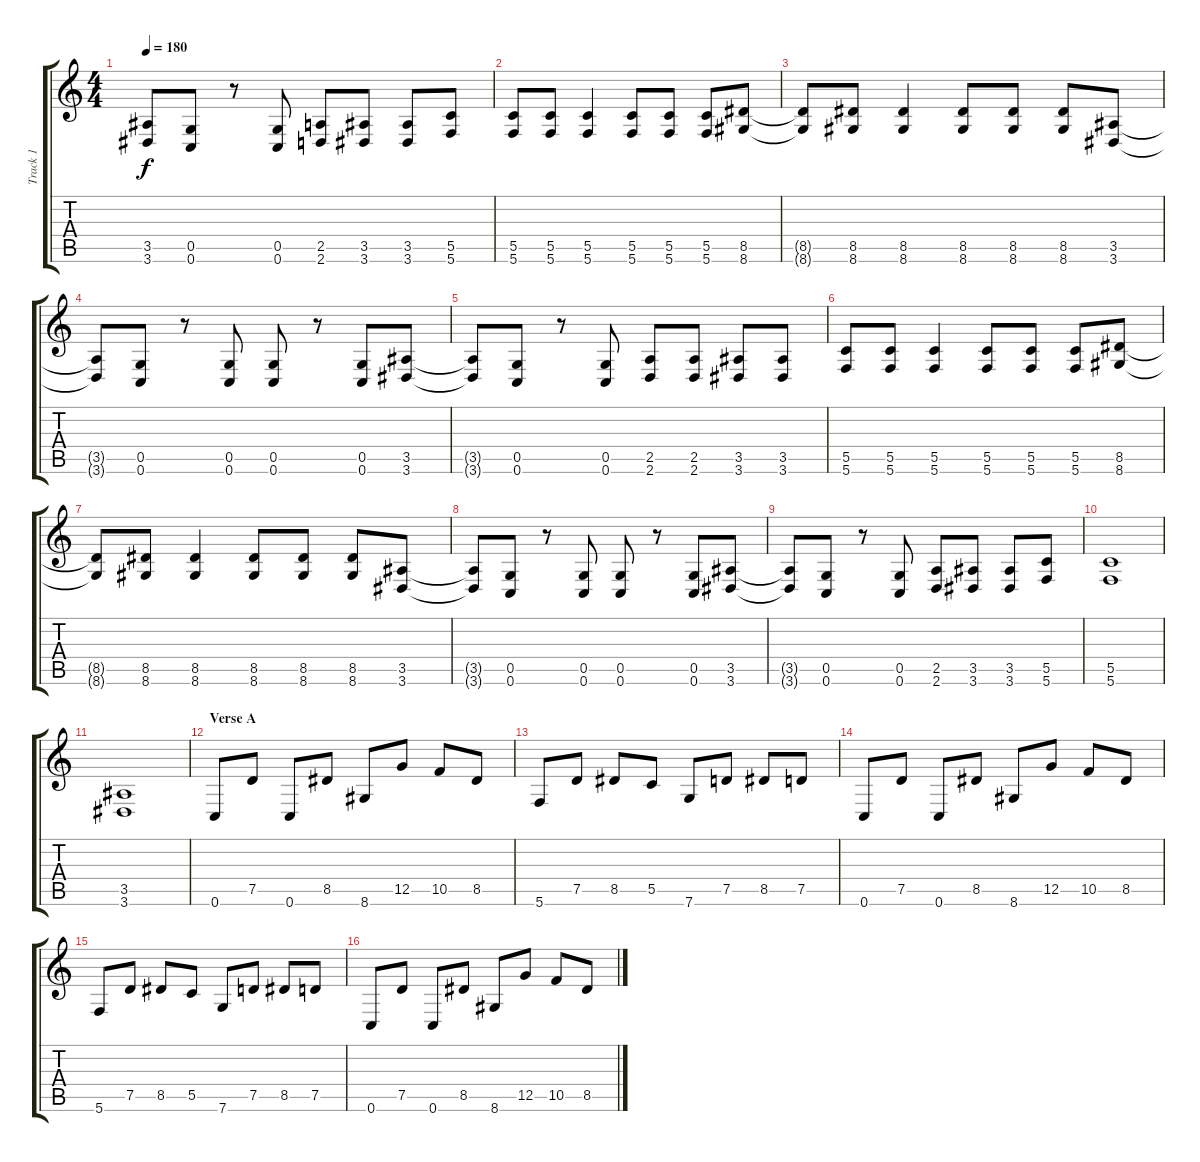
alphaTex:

\track ("Track 1" "Track 1") {instrument distortionguitar}
\staff {score tabs}
\tuning (D4 A3 F3 C3 G2 C2) {hide}
\ts (4 4)
\tempo 180
\clef g2
\ks c
(3.5{t} 3.6{t}).8{dy f} (0.5 0.6).8 r.8 (0.5 0.6).8 (2.5 2.6).8 (3.5 3.6).8 (3.5 3.6).8 (5.5 5.6).8 |
(5.5 5.6).8 (5.5 5.6).8 (5.5 5.6).4 (5.5 5.6).8 (5.5 5.6).8 (5.5 5.6).8 (8.5 8.6).8 |
(8.5{t} 8.6{t}).8 (8.5 8.6).8 (8.5 8.6).4 (8.5 8.6).8 (8.5 8.6).8 (8.5 8.6).8 (3.5 3.6).8 |
(3.5{t} 3.6{t}).8 (0.5 0.6).8 r.8 (0.5 0.6).8 (0.5 0.6).8 r.8 (0.5 0.6).8 (3.5 3.6).8 |
(3.5{t} 3.6{t}).8 (0.5 0.6).8 r.8 (0.5 0.6).8 (2.5 2.6).8 (2.5 2.6).8 (3.5 3.6).8 (3.5 3.6).8 |
(5.5 5.6).8 (5.5 5.6).8 (5.5 5.6).4 (5.5 5.6).8 (5.5 5.6).8 (5.5 5.6).8 (8.5 8.6).8 |
(8.5{t} 8.6{t}).8 (8.5 8.6).8 (8.5 8.6).4 (8.5 8.6).8 (8.5 8.6).8 (8.5 8.6).8 (3.5 3.6).8 |
(3.5{t} 3.6{t}).8 (0.5 0.6).8 r.8 (0.5 0.6).8 (0.5 0.6).8 r.8 (0.5 0.6).8 (3.5 3.6).8 |
(3.5{t} 3.6{t}).8 (0.5 0.6).8 r.8 (0.5 0.6).8 (2.5 2.6).8 (3.5 3.6).8 (3.5 3.6).8 (5.5 5.6).8 |
(5.5 5.6).1 |
(3.5 3.6).1 |
\section ("" "Verse A")
0.6.8 7.5.8 0.6.8 8.5.8 8.6.8 12.5.8 10.5.8 8.5.8 |
5.6.8 7.5.8 8.5.8 5.5.8 7.6.8 7.5.8 8.5.8 7.5.8 |
0.6.8 7.5.8 0.6.8 8.5.8 8.6.8 12.5.8 10.5.8 8.5.8 |
5.6.8 7.5.8 8.5.8 5.5.8 7.6.8 7.5.8 8.5.8 7.5.8 |
0.6.8 7.5.8 0.6.8 8.5.8 8.6.8 12.5.8 10.5.8 8.5.8
